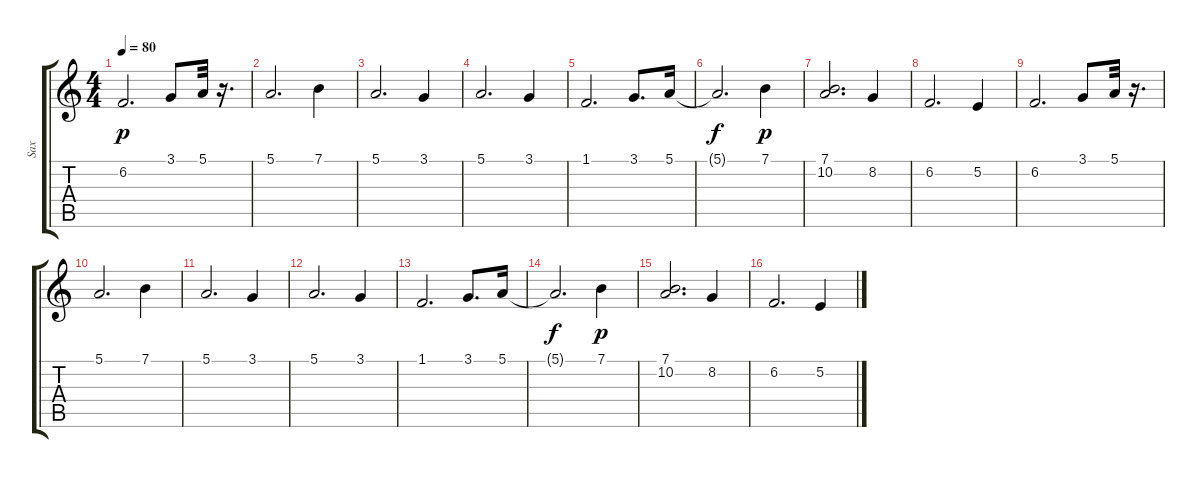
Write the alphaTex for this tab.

\track ("Sax     " "Sax     ") {instrument shakuhachi}
\staff {score tabs}
\tuning (E4 B3 G3 D3 A2 E2) {hide}
\ts (4 4)
\tempo 80
\clef g2
\ks c
6.2.2{d dy p} 3.1.8 5.1.32 r.16{d} |
5.1.2{d} 7.1.4 |
5.1.2{d} 3.1.4 |
5.1.2{d} 3.1.4 |
1.1.2{d} 3.1.8{d} 5.1.16 |
5.1{t}.2{d dy f} 7.1.4{dy p} |
(7.1 10.2).2{d} 8.2.4 |
6.2.2{d} 5.2.4 |
6.2.2{d} 3.1.8 5.1.32 r.16{d} |
5.1.2{d} 7.1.4 |
5.1.2{d} 3.1.4 |
5.1.2{d} 3.1.4 |
1.1.2{d} 3.1.8{d} 5.1.16 |
5.1{t}.2{d dy f} 7.1.4{dy p} |
(7.1 10.2).2{d} 8.2.4 |
6.2.2{d} 5.2.4
